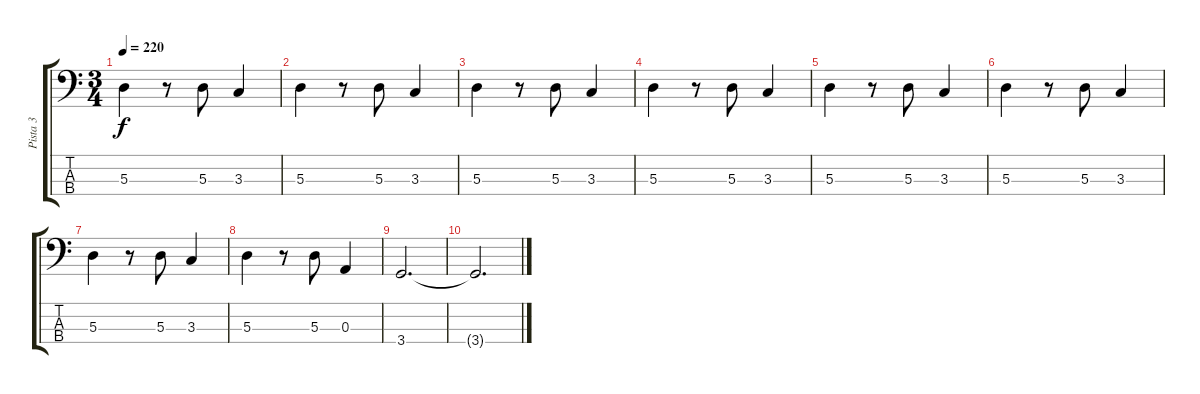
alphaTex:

\track ("Pista 3" "Pista 3") {instrument electricbassfinger}
\staff {score tabs}
\tuning (G2 D2 A1 E1) {hide}
\ts (3 4)
\tempo 220
\clef f4
\ks c
5.3.4{dy f} r.8 5.3.8 3.3.4 |
5.3.4 r.8 5.3.8 3.3.4 |
5.3.4 r.8 5.3.8 3.3.4 |
5.3.4 r.8 5.3.8 3.3.4 |
5.3.4 r.8 5.3.8 3.3.4 |
5.3.4 r.8 5.3.8 3.3.4 |
5.3.4 r.8 5.3.8 3.3.4 |
5.3.4 r.8 5.3.8 0.3.4 |
3.4.2{d} |
3.4{t}.2{d}
